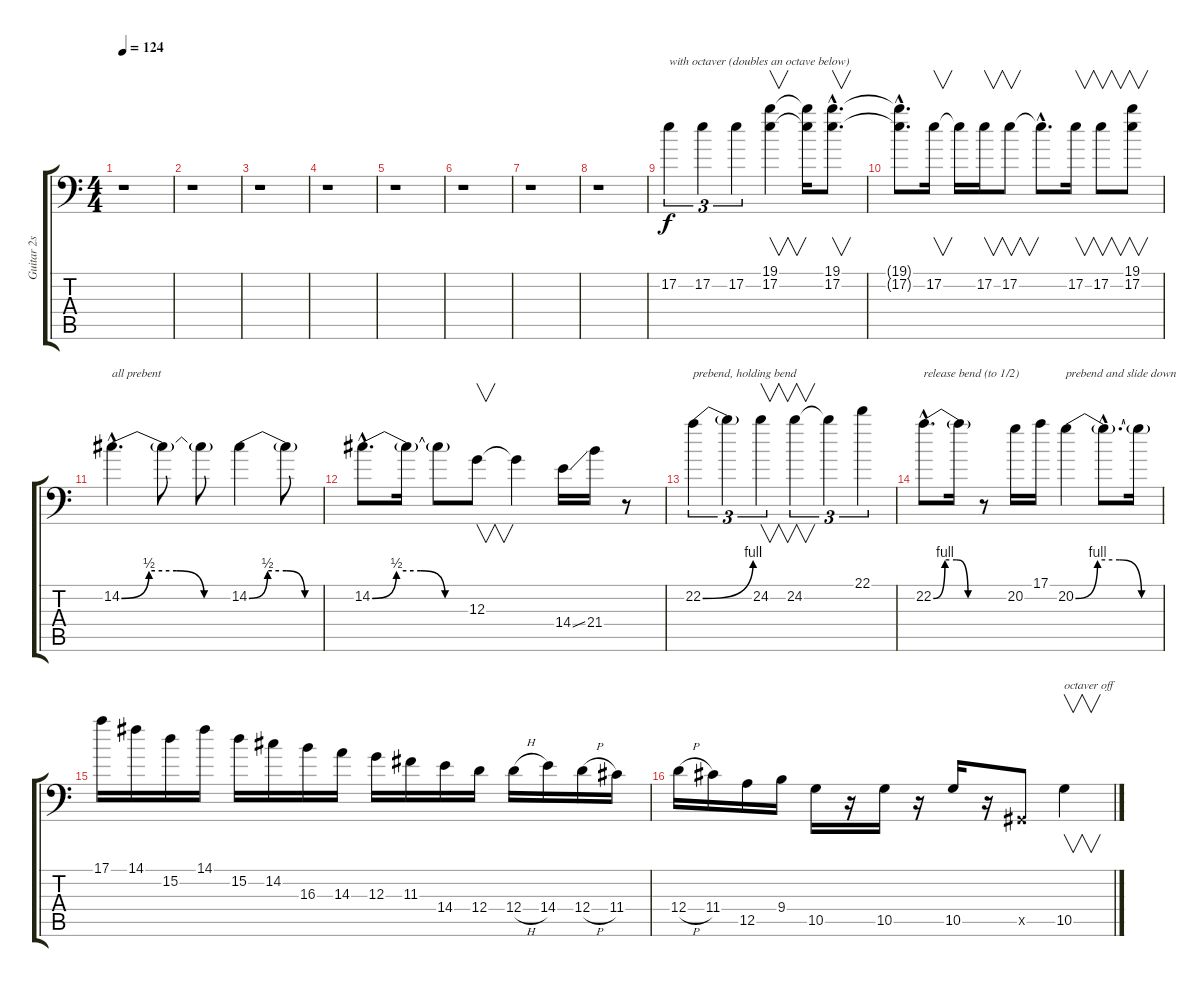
\track ("Guitar 2s octaver effect" "Guitar 2s ") {instrument overdrivenguitar}
\staff {score tabs}
\tuning (E3 B2 G2 D2 A1 E1) {hide}
\ts (4 4)
\tempo 124
\clef f4
\ks c
r.1{dy f} |
r.1 |
r.1 |
r.1 |
r.1 |
r.1 |
r.1 |
r.1 |
17.2.4{tu (3 2) txt "with octaver (doubles an octave below)"} 17.2.4{tu (3 2)} 17.2.4{tu (3 2)} (19.1 17.2).4{v} (19.1{t} 17.2{t}).16 (19.1{hac} 17.2{hac}).8{v d} |
(19.1{hac t} 17.2{hac t}).8{d} 17.2.16{v} 17.2{t}.16 17.2.16{v} 17.2.8{v} 17.2{hac t}.8{d} 17.2.16{v} 17.2.8{v} (19.1 17.2).8{v} |
14.2{be (custom 0 0 15 2 30 2 45 0 60 0) hac}.4{d txt "all prebent"} 14.2{t}.8 14.2{t}.8 14.2{be (custom 0 0 15 2 30 2 45 0 60 0)}.4 14.2{t}.8 |
14.2{be (custom 0 0 15 2 30 2 45 0 60 0) hac}.8{d} 14.2{t}.16 14.2{t}.8 12.3.8{v} 12.3{t}.4 14.4{ss}.16 21.4.16 r.8 |
22.2{be (bend 0 0 60 4)}.4{tu (3 2) txt "prebend, holding bend"} 22.2{t}.4{tu (3 2)} 24.2.4{v tu (3 2)} 24.2.4{v tu (3 2)} 24.2{t}.4{tu (3 2)} 22.1.4{tu (3 2)} |
22.2{be (custom 0 0 15 4 30 4 45 0 60 0) hac}.8{d txt "release bend (to 1/2)"} 22.2{t}.16 r.8 20.2.16 17.1.16 20.2{be (custom 0 0 15 4 30 4 45 0 60 0)}.4{txt "prebend and slide down"} 20.2{hac t}.8{d} 20.2{t}.16 |
17.1.16 14.1.16 15.2.16 14.1.16 15.2.16 14.2.16 16.3.16 14.3.16 12.3.16 11.3.16 14.4.16 12.4.16 12.4{h}.16 14.4.16 12.4{h}.16 11.4.16 |
12.4{h}.16 11.4.16 12.5.16 9.4.16 10.5.16 r.16 10.5.16 r.16 10.5.16 r.16 -1.5{x}.8 10.5.4{v txt "octaver off"}
